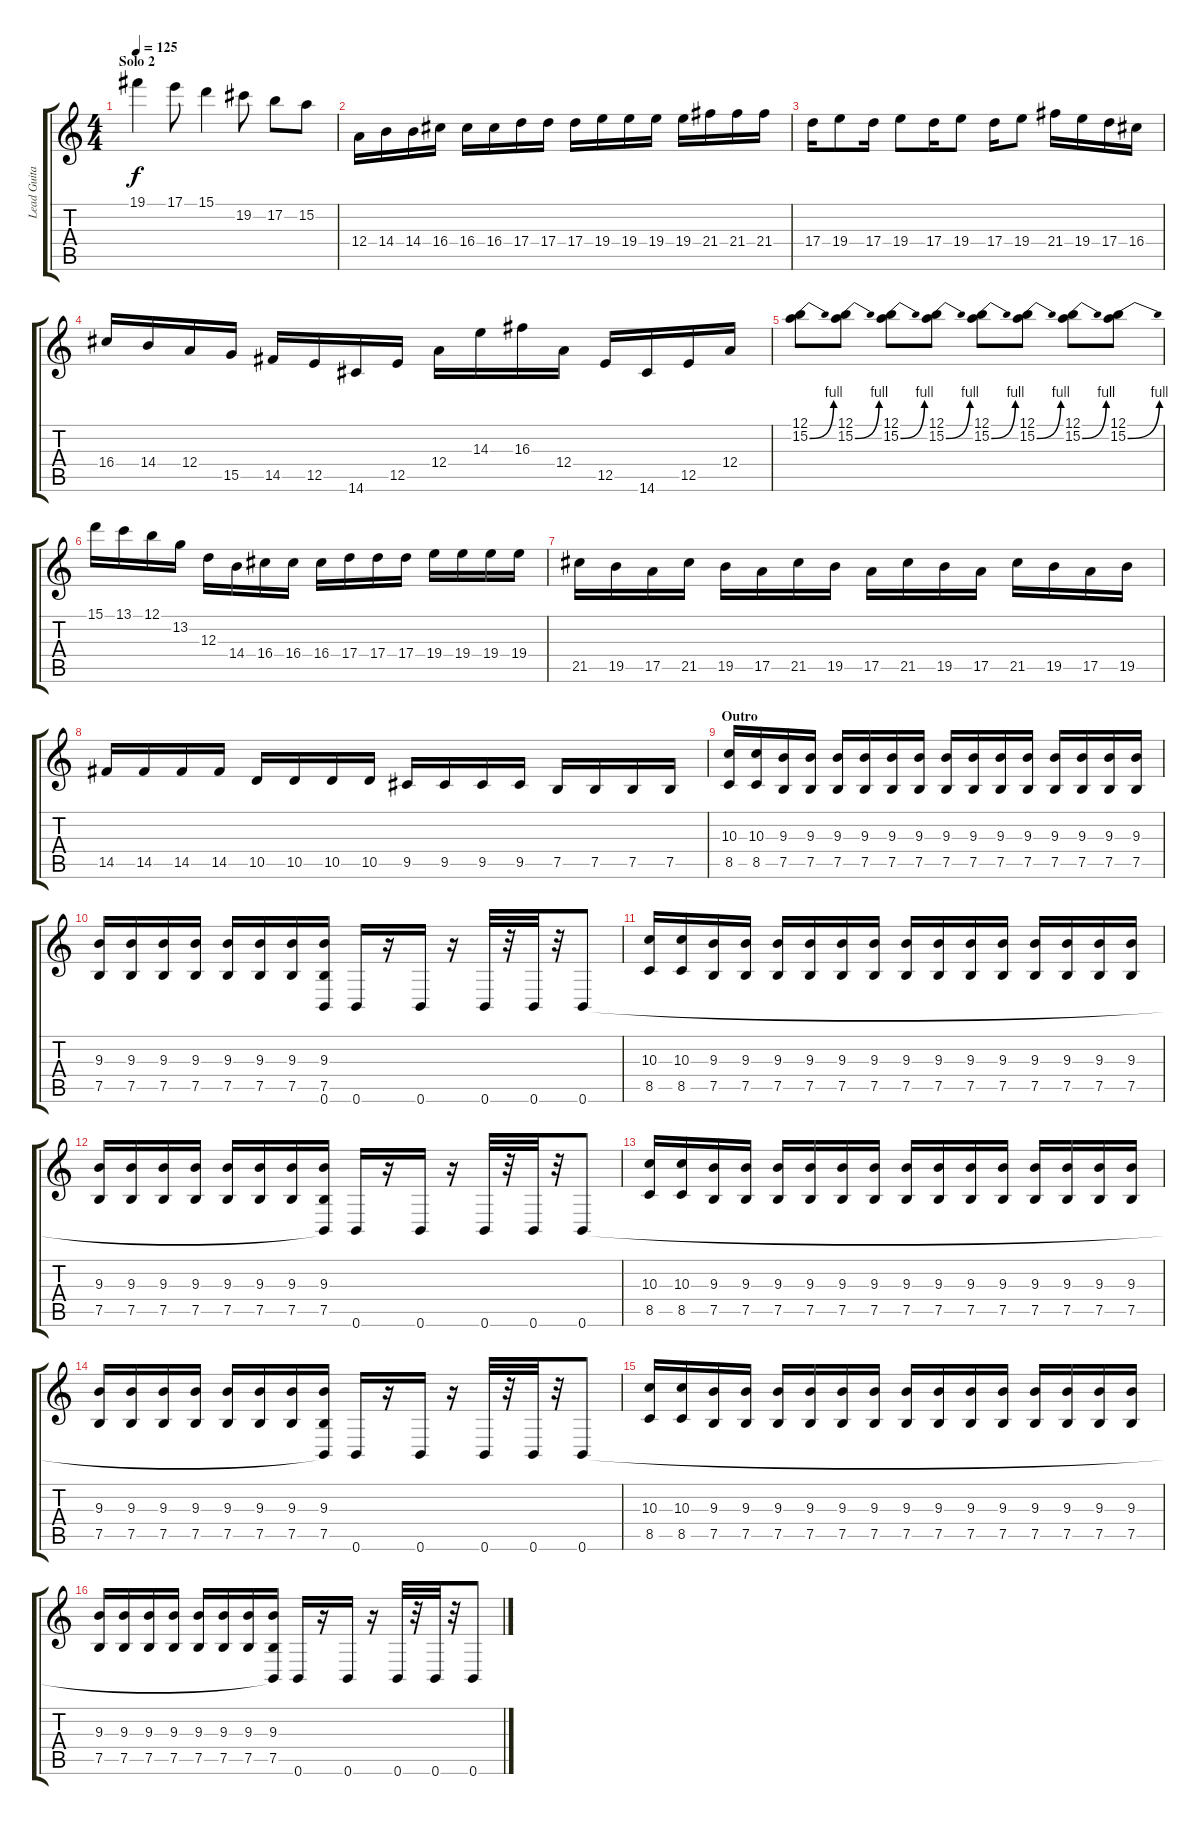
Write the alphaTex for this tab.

\track ("Lead Guitar II" "Lead Guita") {instrument distortionguitar}
\staff {score tabs}
\tuning (B3 Gb3 D3 A2 E2 B1) {hide}
\ts (4 4)
\section ("" "Solo 2")
\tempo 125
\clef g2
\ks c
19.1.4{dy f} 17.1.8 15.1.4 19.2.8 17.2.8 15.2.8 |
12.4.16 14.4.16 14.4.16 16.4.16 16.4.16 16.4.16 17.4.16 17.4.16 17.4.16 19.4.16 19.4.16 19.4.16 19.4.16 21.4.16 21.4.16 21.4.16 |
17.4.16 19.4.8 17.4.16 19.4.8 17.4.16 19.4.8 17.4.16 19.4.8 21.4.16 19.4.16 17.4.16 16.4.16 |
16.4.16 14.4.16 12.4.16 15.5.16 14.5.16 12.5.16 14.6.16 12.5.16 12.4.16 14.3.16 16.3.16 12.4.16 12.5.16 14.6.16 12.5.16 12.4.16 |
(12.1 15.2{be (bend 0 0 60 4)}).8 (12.1 15.2{be (bend 0 0 60 4)}).8 (12.1 15.2{be (bend 0 0 60 4)}).8 (12.1 15.2{be (bend 0 0 60 4)}).8 (12.1 15.2{be (bend 0 0 60 4)}).8 (12.1 15.2{be (bend 0 0 60 4)}).8 (12.1 15.2{be (bend 0 0 60 4)}).8 (12.1 15.2{be (bend 0 0 60 4)}).8 |
15.1.16 13.1.16 12.1.16 13.2.16 12.3.16 14.4.16 16.4.16 16.4.16 16.4.16 17.4.16 17.4.16 17.4.16 19.4.16 19.4.16 19.4.16 19.4.16 |
21.5.16 19.5.16 17.5.16 21.5.16 19.5.16 17.5.16 21.5.16 19.5.16 17.5.16 21.5.16 19.5.16 17.5.16 21.5.16 19.5.16 17.5.16 19.5.16 |
14.5.16 14.5.16 14.5.16 14.5.16 10.5.16 10.5.16 10.5.16 10.5.16 9.5.16 9.5.16 9.5.16 9.5.16 7.5.16 7.5.16 7.5.16 7.5.16 |
\section ("" "Outro")
(10.3 8.5).16 (10.3 8.5).16 (9.3 7.5).16 (9.3 7.5).16 (9.3 7.5).16 (9.3 7.5).16 (9.3 7.5).16 (9.3 7.5).16 (9.3 7.5).16 (9.3 7.5).16 (9.3 7.5).16 (9.3 7.5).16 (9.3 7.5).16 (9.3 7.5).16 (9.3 7.5).16 (9.3 7.5).16 |
(9.3 7.5).16 (9.3 7.5).16 (9.3 7.5).16 (9.3 7.5).16 (9.3 7.5).16 (9.3 7.5).16 (9.3 7.5).16 (9.3 7.5 0.6).16 0.6.16 r.16 0.6.16 r.16 0.6.32 r.32 0.6.32 r.32 0.6.8 |
(10.3 8.5).16 (10.3 8.5).16 (9.3 7.5).16 (9.3 7.5).16 (9.3 7.5).16 (9.3 7.5).16 (9.3 7.5).16 (9.3 7.5).16 (9.3 7.5).16 (9.3 7.5).16 (9.3 7.5).16 (9.3 7.5).16 (9.3 7.5).16 (9.3 7.5).16 (9.3 7.5).16 (9.3 7.5).16 |
(9.3 7.5).16 (9.3 7.5).16 (9.3 7.5).16 (9.3 7.5).16 (9.3 7.5).16 (9.3 7.5).16 (9.3 7.5).16 (9.3 7.5 0.6{t}).16 0.6.16 r.16 0.6.16 r.16 0.6.32 r.32 0.6.32 r.32 0.6.8 |
(10.3 8.5).16 (10.3 8.5).16 (9.3 7.5).16 (9.3 7.5).16 (9.3 7.5).16 (9.3 7.5).16 (9.3 7.5).16 (9.3 7.5).16 (9.3 7.5).16 (9.3 7.5).16 (9.3 7.5).16 (9.3 7.5).16 (9.3 7.5).16 (9.3 7.5).16 (9.3 7.5).16 (9.3 7.5).16 |
(9.3 7.5).16 (9.3 7.5).16 (9.3 7.5).16 (9.3 7.5).16 (9.3 7.5).16 (9.3 7.5).16 (9.3 7.5).16 (9.3 7.5 0.6{t}).16 0.6.16 r.16 0.6.16 r.16 0.6.32 r.32 0.6.32 r.32 0.6.8 |
(10.3 8.5).16 (10.3 8.5).16 (9.3 7.5).16 (9.3 7.5).16 (9.3 7.5).16 (9.3 7.5).16 (9.3 7.5).16 (9.3 7.5).16 (9.3 7.5).16 (9.3 7.5).16 (9.3 7.5).16 (9.3 7.5).16 (9.3 7.5).16 (9.3 7.5).16 (9.3 7.5).16 (9.3 7.5).16 |
(9.3 7.5).16 (9.3 7.5).16 (9.3 7.5).16 (9.3 7.5).16 (9.3 7.5).16 (9.3 7.5).16 (9.3 7.5).16 (9.3 7.5 0.6{t}).16 0.6.16 r.16 0.6.16 r.16 0.6.32 r.32 0.6.32 r.32 0.6.8
